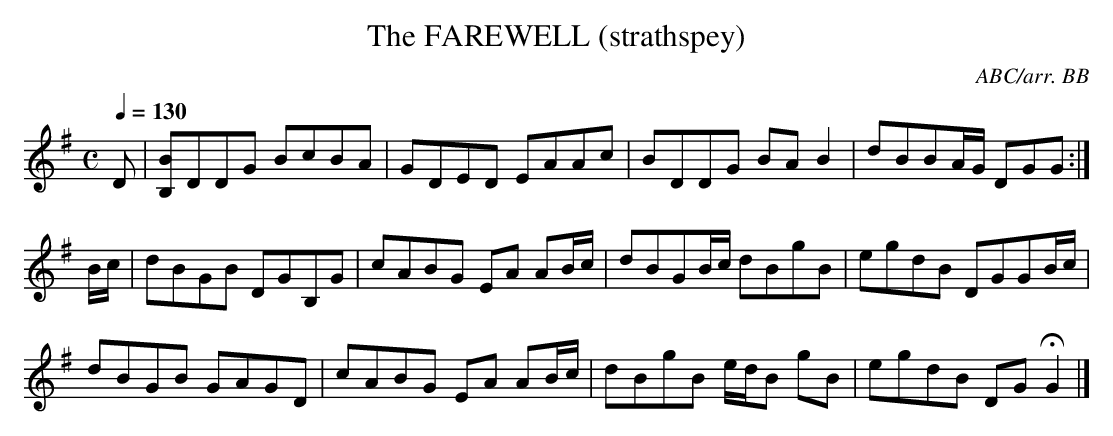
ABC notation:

X:1
T:FAREWELL (strathspey), The
C:ABC/arr. BB
L:1/8
M:C
Q:1/4=130
K:G % source key Bb
D|[B,B]DDG BcBA|GDED EAAc|BDDG BAB2|dBBA/G/ DGG :|
B/c/|dBGB DGB,G|cABG EA AB/c/|dBGB/c/ dBgB|egdB DGGB/c/|
dBGB GAGD|cABG EA AB/c/|dBgB e/d/B gB|egdB DGHG2 |]
